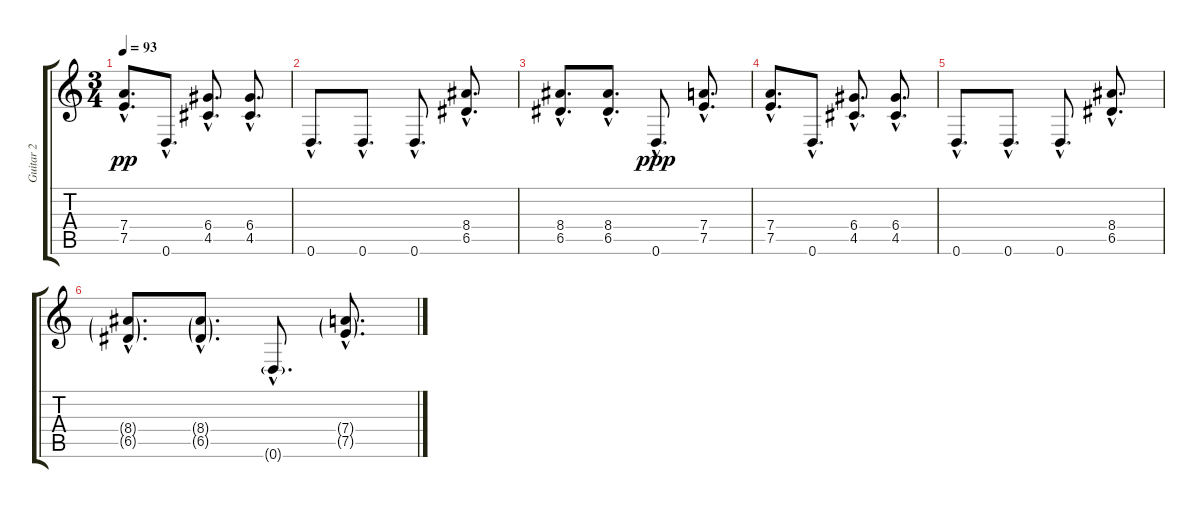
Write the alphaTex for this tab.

\track ("Guitar 2" "Guitar 2") {instrument overdrivenguitar}
\staff {score tabs}
\tuning (E4 B3 G3 D3 A2 D2) {hide}
\ts (3 4)
\tempo 93
\clef g2
\ks c
(7.4{hac} 7.5{hac}).8{d dy pp} 0.6{hac}.8{d} (6.4{hac} 4.5{hac}).8{d} (6.4{hac} 4.5{hac}).8{d} |
0.6{hac}.8{d} 0.6{hac}.8{d} 0.6{hac}.8{d} (8.4{hac} 6.5{hac}).8{d} |
(8.4{hac} 6.5{hac}).8{d} (8.4{hac} 6.5{hac}).8{d} 0.6{hac}.8{d dy ppp} (7.4{hac} 7.5{hac}).8{d} |
(7.4{hac} 7.5{hac}).8{d} 0.6{hac}.8{d} (6.4{hac} 4.5{hac}).8{d} (6.4{hac} 4.5{hac}).8{d} |
0.6{hac}.8{d} 0.6{hac}.8{d} 0.6{hac}.8{d} (8.4{hac} 6.5{hac}).8{d} |
(8.4{g hac} 6.5{g hac}).8{d} (8.4{g hac} 6.5{g hac}).8{d} 0.6{g hac}.8{d} (7.4{g hac} 7.5{g hac}).8{d}
